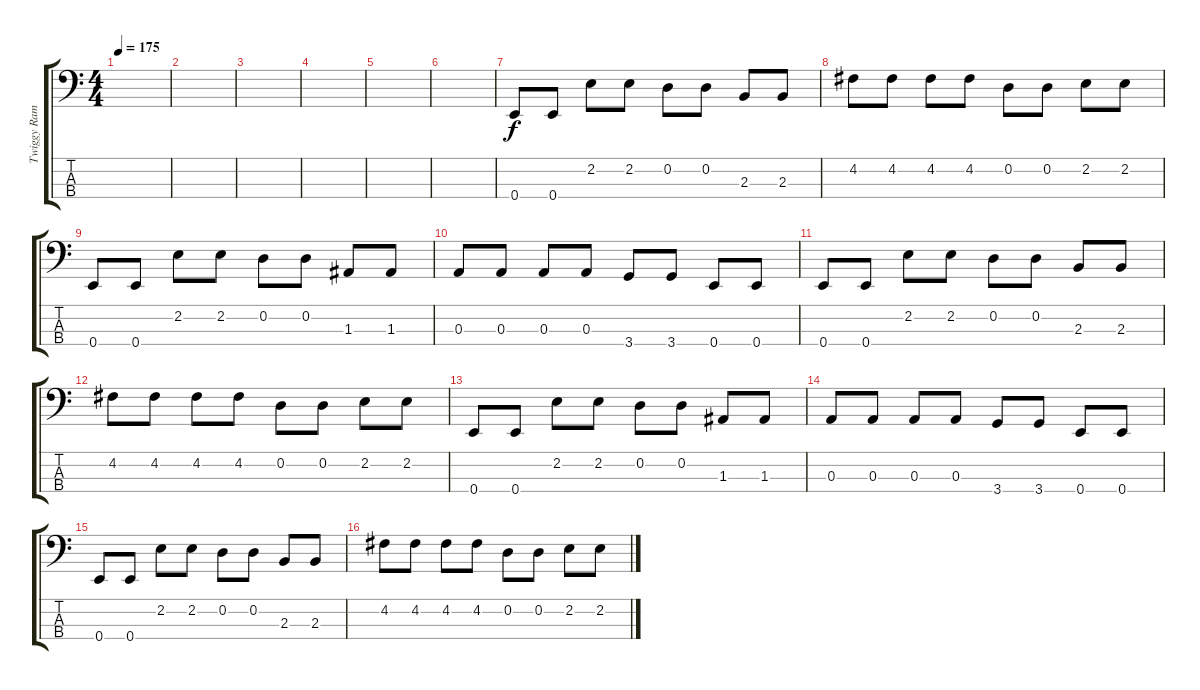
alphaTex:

\track ("Twiggy Ramirez" "Twiggy Ram") {instrument synthbass1}
\staff {score tabs}
\tuning (G2 D2 A1 E1) {hide}
\ts (4 4)
\tempo 175
\clef f4
\ks c
|
|
|
|
|
|
0.4.8 0.4.8 2.2.8 2.2.8 0.2.8 0.2.8 2.3.8 2.3.8 |
4.2.8 4.2.8 4.2.8 4.2.8 0.2.8 0.2.8 2.2.8 2.2.8 |
0.4.8 0.4.8 2.2.8 2.2.8 0.2.8 0.2.8 1.3.8 1.3.8 |
0.3.8 0.3.8 0.3.8 0.3.8 3.4.8 3.4.8 0.4.8 0.4.8 |
0.4.8 0.4.8 2.2.8 2.2.8 0.2.8 0.2.8 2.3.8 2.3.8 |
4.2.8 4.2.8 4.2.8 4.2.8 0.2.8 0.2.8 2.2.8 2.2.8 |
0.4.8 0.4.8 2.2.8 2.2.8 0.2.8 0.2.8 1.3.8 1.3.8 |
0.3.8 0.3.8 0.3.8 0.3.8 3.4.8 3.4.8 0.4.8 0.4.8 |
0.4.8 0.4.8 2.2.8 2.2.8 0.2.8 0.2.8 2.3.8 2.3.8 |
4.2.8 4.2.8 4.2.8 4.2.8 0.2.8 0.2.8 2.2.8 2.2.8
